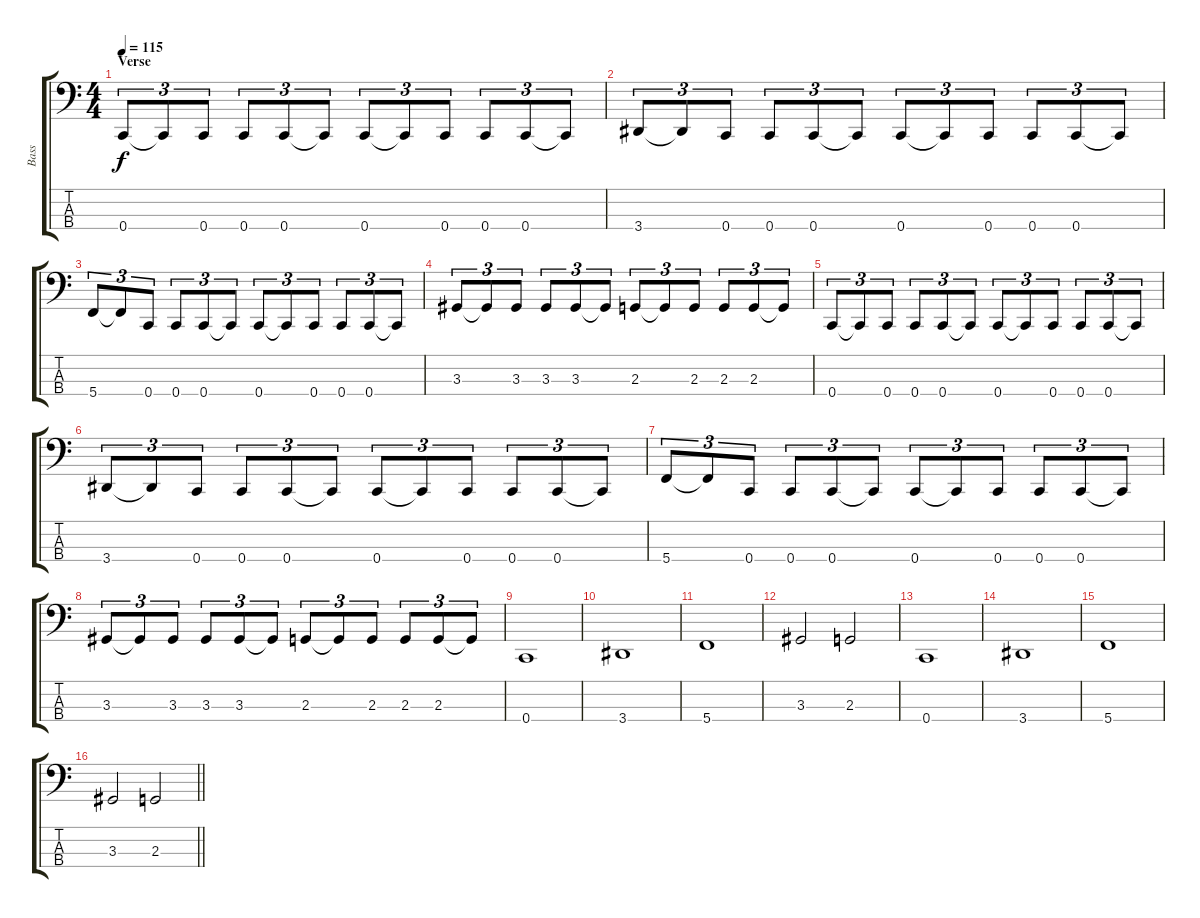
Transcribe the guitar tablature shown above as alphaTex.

\track ("Bass" "Bass") {instrument electricbassfinger}
\staff {score tabs}
\tuning (Eb2 Bb1 F1 C1) {hide}
\ts (4 4)
\section ("" "Verse")
\tempo 115
\clef f4
\ks c
0.4.8{tu (3 2) dy f} 0.4{t}.8{tu (3 2)} 0.4.8{tu (3 2)} 0.4.8{tu (3 2)} 0.4.8{tu (3 2)} 0.4{t}.8{tu (3 2)} 0.4.8{tu (3 2)} 0.4{t}.8{tu (3 2)} 0.4.8{tu (3 2)} 0.4.8{tu (3 2)} 0.4.8{tu (3 2)} 0.4{t}.8{tu (3 2)} |
3.4.8{tu (3 2)} 3.4{t}.8{tu (3 2)} 0.4.8{tu (3 2)} 0.4.8{tu (3 2)} 0.4.8{tu (3 2)} 0.4{t}.8{tu (3 2)} 0.4.8{tu (3 2)} 0.4{t}.8{tu (3 2)} 0.4.8{tu (3 2)} 0.4.8{tu (3 2)} 0.4.8{tu (3 2)} 0.4{t}.8{tu (3 2)} |
5.4.8{tu (3 2)} 5.4{t}.8{tu (3 2)} 0.4.8{tu (3 2)} 0.4.8{tu (3 2)} 0.4.8{tu (3 2)} 0.4{t}.8{tu (3 2)} 0.4.8{tu (3 2)} 0.4{t}.8{tu (3 2)} 0.4.8{tu (3 2)} 0.4.8{tu (3 2)} 0.4.8{tu (3 2)} 0.4{t}.8{tu (3 2)} |
3.3.8{tu (3 2)} 3.3{t}.8{tu (3 2)} 3.3.8{tu (3 2)} 3.3.8{tu (3 2)} 3.3.8{tu (3 2)} 3.3{t}.8{tu (3 2)} 2.3.8{tu (3 2)} 2.3{t}.8{tu (3 2)} 2.3.8{tu (3 2)} 2.3.8{tu (3 2)} 2.3.8{tu (3 2)} 2.3{t}.8{tu (3 2)} |
0.4.8{tu (3 2)} 0.4{t}.8{tu (3 2)} 0.4.8{tu (3 2)} 0.4.8{tu (3 2)} 0.4.8{tu (3 2)} 0.4{t}.8{tu (3 2)} 0.4.8{tu (3 2)} 0.4{t}.8{tu (3 2)} 0.4.8{tu (3 2)} 0.4.8{tu (3 2)} 0.4.8{tu (3 2)} 0.4{t}.8{tu (3 2)} |
3.4.8{tu (3 2)} 3.4{t}.8{tu (3 2)} 0.4.8{tu (3 2)} 0.4.8{tu (3 2)} 0.4.8{tu (3 2)} 0.4{t}.8{tu (3 2)} 0.4.8{tu (3 2)} 0.4{t}.8{tu (3 2)} 0.4.8{tu (3 2)} 0.4.8{tu (3 2)} 0.4.8{tu (3 2)} 0.4{t}.8{tu (3 2)} |
5.4.8{tu (3 2)} 5.4{t}.8{tu (3 2)} 0.4.8{tu (3 2)} 0.4.8{tu (3 2)} 0.4.8{tu (3 2)} 0.4{t}.8{tu (3 2)} 0.4.8{tu (3 2)} 0.4{t}.8{tu (3 2)} 0.4.8{tu (3 2)} 0.4.8{tu (3 2)} 0.4.8{tu (3 2)} 0.4{t}.8{tu (3 2)} |
3.3.8{tu (3 2)} 3.3{t}.8{tu (3 2)} 3.3.8{tu (3 2)} 3.3.8{tu (3 2)} 3.3.8{tu (3 2)} 3.3{t}.8{tu (3 2)} 2.3.8{tu (3 2)} 2.3{t}.8{tu (3 2)} 2.3.8{tu (3 2)} 2.3.8{tu (3 2)} 2.3.8{tu (3 2)} 2.3{t}.8{tu (3 2)} |
0.4.1 |
3.4.1 |
5.4.1 |
3.3.2 2.3.2 |
0.4.1 |
3.4.1 |
5.4.1 |
\barLineRight lightlight
3.3.2 2.3.2
